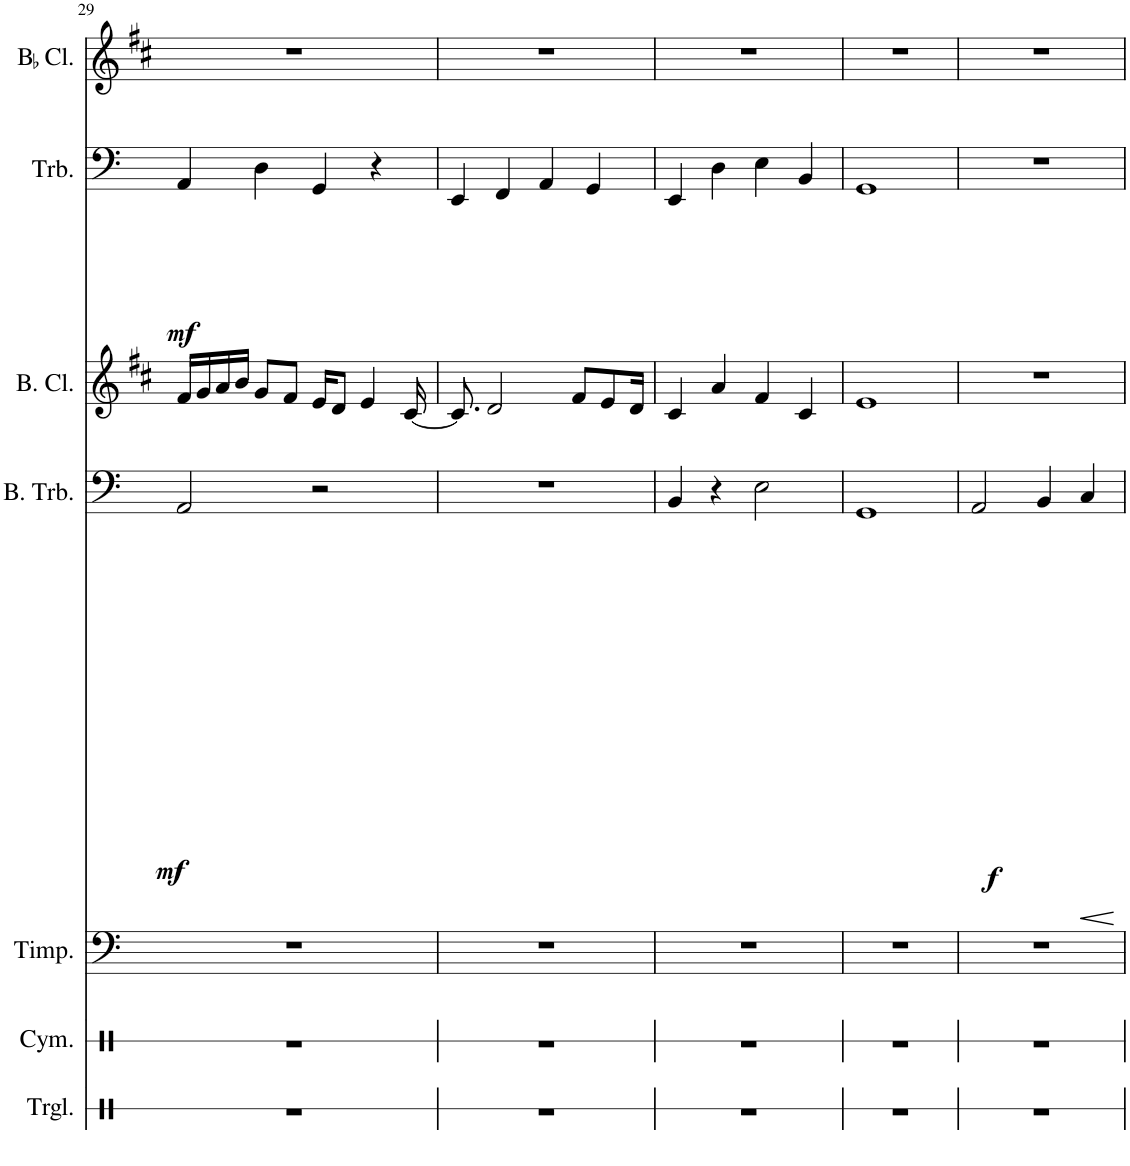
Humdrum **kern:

**kern	**kern	**kern	**kern	**dynam	**kern	**kern	**dynam	**kern
*part7	*part6	*part5	*part4	*part4	*part3	*part2	*part2	*part1
*staff7	*staff6	*staff5	*staff4	*staff4	*staff3	*staff2	*staff2	*staff1
*I"Triangle	*I"Cymbal	*I"Timpani	*I"Bass Trombone	*	*I"Bass Clarinet	*I"Trombone	*	*I"BaccidentalFlat Clarinet
*I'Trgl.	*I'Cym.	*I'Timp.	*I'B. Trb.	*	*I'B. Cl.	*I'Trb.	*	*I'BaccidentalFlat Cl.
!!LO:PB:g=z
*clefX	*clefX	*clefF4	*clefF4	*	*clefG2	*clefF4	*	*clefG2
*	*	*	*	*	*Trd8c14	*	*	*Trd1c2
*k[]	*k[]	*k[]	*k[]	*	*k[f#c#]	*k[]	*	*k[f#c#]
*M4/4	*M4/4	*M4/4	*M4/4	*	*M4/4	*M4/4	*	*M4/4
=29	=29	=29	=29	=29	=29	=29	=29	=29
!	!	!	!	!LO:DY:b	!	!	!LO:DY:b	!
1r	1r	1r	2AA/	mf	16f#/LL	4AA/	mf	1r
.	.	.	.	.	16g/	.	.	.
.	.	.	.	.	16a/	.	.	.
.	.	.	.	.	16b/JJ	.	.	.
.	.	.	.	.	8g/L	4D\	.	.
.	.	.	.	.	8f#/J	.	.	.
.	.	.	2r	.	16e/KL	4GG/	.	.
.	.	.	.	.	8d/J	.	.	.
.	.	.	.	.	4e/	.	.	.
.	.	.	.	.	.	4r	.	.
.	.	.	.	.	[16c#/	.	.	.
=30	=30	=30	=30	=30	=30	=30	=30	=30
1r	1r	1r	1r	.	8.c#/]	4EE/	.	1r
.	.	.	.	.	2d/	.	.	.
.	.	.	.	.	.	4FF/	.	.
.	.	.	.	.	.	4AA/	.	.
.	.	.	.	.	8f#/L	.	.	.
.	.	.	.	.	.	4GG/	.	.
.	.	.	.	.	8e/	.	.	.
.	.	.	.	.	16d/Jk	.	.	.
=31	=31	=31	=31	=31	=31	=31	=31	=31
1r	1r	1r	4BB/	.	4c#/	4EE/	.	1r
.	.	.	4r	.	4a/	4D\	.	.
.	.	.	2E\	.	4f#/	4E\	.	.
.	.	.	.	.	4c#/	4BB/	.	.
=32	=32	=32	=32	=32	=32	=32	=32	=32
1r	1r	1r	1GG	.	1e	1GG	.	1r
=33	=33	=33	=33	=33	=33	=33	=33	=33
!	!	!	!	!LO:DY:b	!	!	!	!
1r	1r	1r	2AA/	f	1r	1r	.	1r
.	.	.	4BB/	.	.	.	.	.
!	!	!	!	!LO:HP:b	!	!	!	!
.	.	.	4C/	<	.	.	.	.
.	.	.	.	[	.	.	.	.
=	=	=	=	=	=	=	=	=
*-	*-	*-	*-	*-	*-	*-	*-	*-
